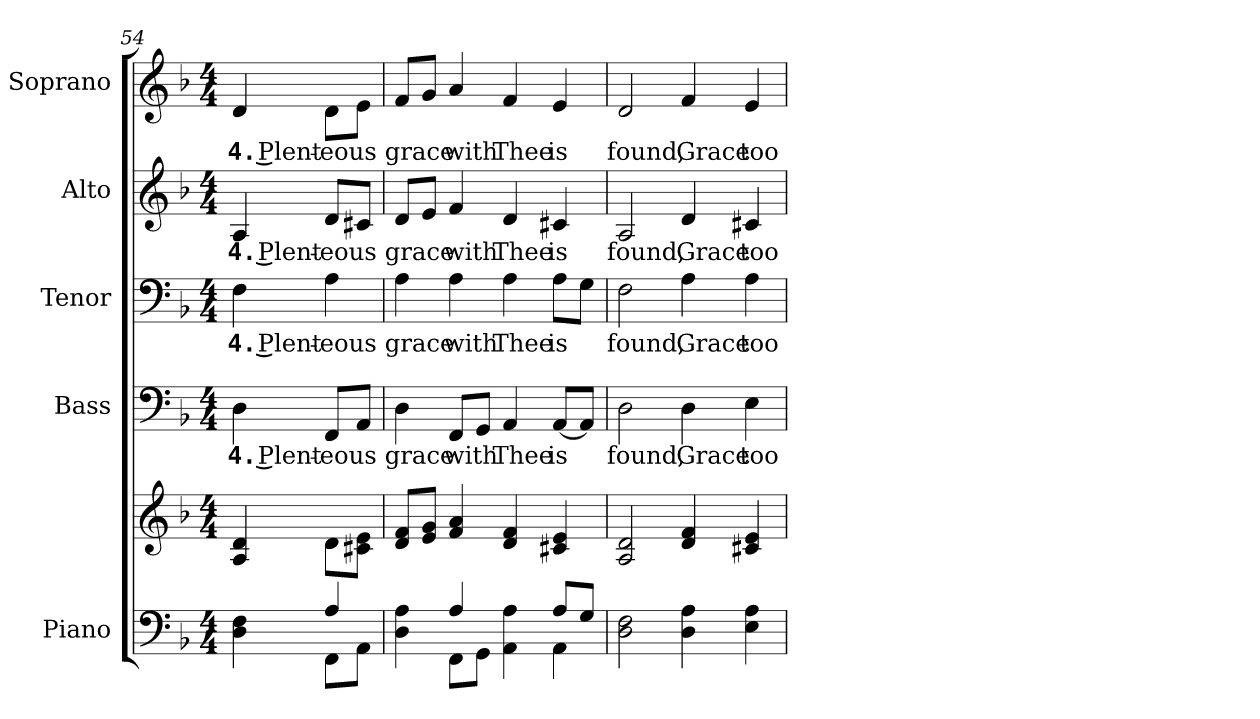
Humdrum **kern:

**kern	**kern	**kern	**text	**kern	**text	**kern	**text	**kern	**text
*part5	*part5	*part4	*part4	*part3	*part3	*part2	*part2	*part1	*part1
*staff6	*staff5	*staff4	*staff4	*staff3	*staff3	*staff2	*staff2	*staff1	*staff1
*I"Piano	*	*I"Bass	*	*I"Tenor	*	*I"Alto	*	*I"Soprano	*
*I'Pno.	*	*I'B.	*	*I'T.	*	*I'A.	*	*I'S.	*
*clefF4	*clefG2	*clefF4	*	*clefF4	*	*clefG2	*	*clefG2	*
*k[b-]	*k[b-]	*k[b-]	*	*k[b-]	*	*k[b-]	*	*k[b-]	*
*F:	*F:	*F:	*	*F:	*	*F:	*	*F:	*
*M4/4	*M4/4	*M4/4	*	*M4/4	*	*M4/4	*	*M4/4	*
=54	=54	=54	=54	=54	=54	=54	=54	=54	=54
*^	*	*	*	*	*	*	*	*	*
!	!	!	!	!LO:LY:b:color=#000000	!	!	!	!	!	!
!	!	!	!	!	!	!LO:LY:b:color=#000000	!	!	!	!
!	!	!	!	!	!	!	!	!LO:LY:b:color=#000000	!	!
!	!	!	!	!	!	!	!	!	!	!LO:LY:b:color=#000000
4Di\ 4Fi	4ryy	4Ai/ 4di	4Di\	4. Plent-	4Fi\	4. Plent-	4Ai/	4. Plent-	4di/	4. Plent-
!	!	!	!	!LO:LY:b:color=#000000	!	!	!	!	!	!
!	!	!	!	!	!	!LO:LY:b:color=#000000	!	!	!	!
!	!	!	!	!	!	!	!	!LO:LY:b:color=#000000	!	!
!	!	!	!	!	!	!	!	!	!	!LO:LY:b:color=#000000
4Ai/	8FFi\L	8di\L	8FFi/L	-eous	4Ai\	-eous	8di/L	-eous	8di\L	-eous
.	8AAi\J	8c#Xi\ 8eiJ	8AAi/J	.	.	.	8c#Xi/J	.	8ei\J	.
=55	=55	=55	=55	=55	=55	=55	=55	=55	=55	=55
!	!	!	!	!LO:LY:b:color=#000000	!	!	!	!	!	!
!	!	!	!	!	!	!LO:LY:b:color=#000000	!	!	!	!
!	!	!	!	!	!	!	!	!LO:LY:b:color=#000000	!	!
!	!	!	!	!	!	!	!	!	!	!LO:LY:b:color=#000000
4Di\ 4Ai	4ryy	8di/ 8fiL	4Di\	grace	4Ai\	grace	8di/L	grace	8fi/L	grace
.	.	8ei/ 8giJ	.	.	.	.	8ei/J	.	8gi/J	.
!	!	!	!	!LO:LY:b:color=#000000	!	!	!	!	!	!
!	!	!	!	!	!	!LO:LY:b:color=#000000	!	!	!	!
!	!	!	!	!	!	!	!	!LO:LY:b:color=#000000	!	!
!	!	!	!	!	!	!	!	!	!	!LO:LY:b:color=#000000
4Ai/	8FFi\L	4fi/ 4ai	8FFi/L	with	4Ai\	with	4fi/	with	4ai/	with
.	8GGi\J	.	8GGi/J	.	.	.	.	.	.	.
!	!	!	!	!LO:LY:b:color=#000000	!	!	!	!	!	!
!	!	!	!	!	!	!LO:LY:b:color=#000000	!	!	!	!
!	!	!	!	!	!	!	!	!LO:LY:b:color=#000000	!	!
!	!	!	!	!	!	!	!	!	!	!LO:LY:b:color=#000000
4AAi\ 4Ai	4ryy	4di/ 4fi	4AAi/	Thee	4Ai\	Thee	4di/	Thee	4fi/	Thee
!	!	!	!	!LO:LY:b:color=#000000	!	!	!	!	!	!
!	!	!	!	!	!	!LO:LY:b:color=#000000	!	!	!	!
!	!	!	!	!	!	!	!	!LO:LY:b:color=#000000	!	!
!	!	!	!	!	!	!	!	!	!	!LO:LY:b:color=#000000
8Ai/L	4AAi\	4c#Xi/ 4ei	[<8AAi/L	is	8Ai\L	is	4c#Xi/	is	4ei/	is
8Gi/J	.	.	8AAi/J]	.	8Gi\J	.	.	.	.	.
*v	*v	*	*	*	*	*	*	*	*	*
=56	=56	=56	=56	=56	=56	=56	=56	=56	=56
!	!	!	!LO:LY:b:color=#000000	!	!	!	!	!	!
!	!	!	!	!	!LO:LY:b:color=#000000	!	!	!	!
!	!	!	!	!	!	!	!LO:LY:b:color=#000000	!	!
!	!	!	!	!	!	!	!	!	!LO:LY:b:color=#000000
2Di\ 2Fi	2Ai/ 2di	2Di\	found,	2Fi\	found,	2Ai/	found,	2di/	found,
!	!	!	!LO:LY:b:color=#000000	!	!	!	!	!	!
!	!	!	!	!	!LO:LY:b:color=#000000	!	!	!	!
!	!	!	!	!	!	!	!LO:LY:b:color=#000000	!	!
!	!	!	!	!	!	!	!	!	!LO:LY:b:color=#000000
4Di\ 4Ai	4di/ 4fi	4Di\	Grace	4Ai\	Grace	4di/	Grace	4fi/	Grace
!	!	!	!LO:LY:b:color=#000000	!	!	!	!	!	!
!	!	!	!	!	!LO:LY:b:color=#000000	!	!	!	!
!	!	!	!	!	!	!	!LO:LY:b:color=#000000	!	!
!	!	!	!	!	!	!	!	!	!LO:LY:b:color=#000000
4Ei\ 4Ai	4c#Xi/ 4ei	4Ei\	too	4Ai\	too	4c#Xi/	too	4ei/	too
=	=	=	=	=	=	=	=	=	=
*-	*-	*-	*-	*-	*-	*-	*-	*-	*-
